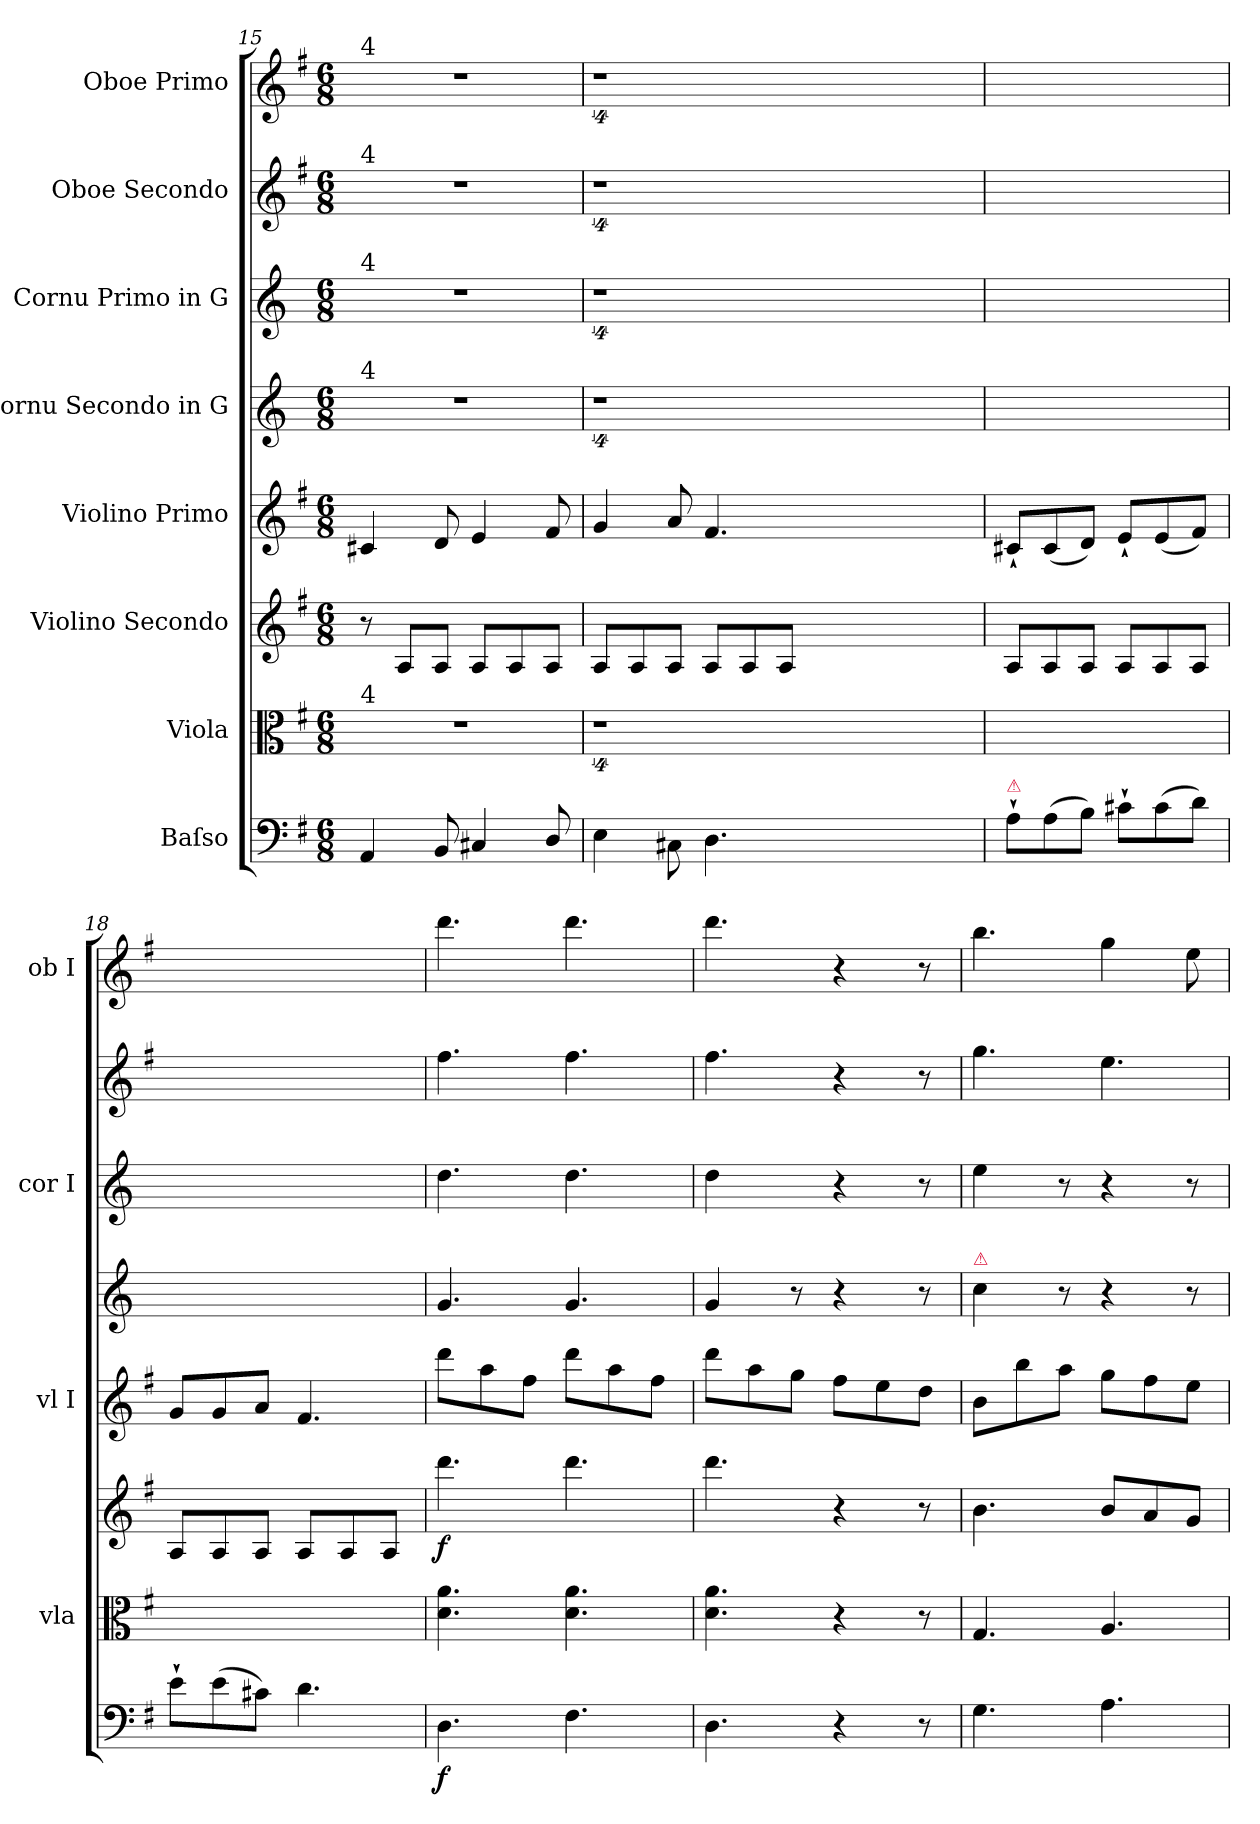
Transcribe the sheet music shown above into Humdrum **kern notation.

**kern	**dynam	**kern	**kern	**dynam	**kern	**dynam	**kern	**kern	**kern	**kern
*part8	*part8	*part7	*part6	*part6	*part5	*part5	*part4	*part3	*part2	*part1
*staff8	*staff8	*staff7	*staff6	*staff6	*staff5	*staff5	*staff4	*staff3	*staff2	*staff1
*I"Baſso	*	*I"Viola	*I"Violino Secondo	*	*I"Violino Primo	*	*I"Cornu Secondo in G	*I"Cornu Primo in G	*I"Oboe Secondo	*I"Oboe Primo
*	*	*I'vla	*	*	*I'vl I	*	*	*I'cor I	*	*I'ob I
*clefF4	*	*clefC3	*clefG2	*	*clefG2	*	*clefG2	*clefG2	*clefG2	*clefG2
*	*	*	*	*	*	*	*ITrd3c5	*ITrd3c5	*	*
*k[f#]	*	*k[f#]	*k[f#]	*	*k[f#]	*	*k[f#]	*k[f#]	*k[f#]	*k[f#]
*G:	*	*G:	*G:	*	*G:	*	*G:	*G:	*G:	*G:
*M6/8	*	*M6/8	*M6/8	*	*M6/8	*	*M6/8	*M6/8	*M6/8	*M6/8
=15	=15	=15	=15	=15	=15	=15	=15	=15	=15	=15
!	!	!	!	!	!	!	!	!	!	!LO:TX:a:t=4
!	!	!	!	!	!	!	!	!	!LO:TX:a:t=4	!
!	!	!	!	!	!	!	!	!LO:TX:a:t=4	!	!
!	!	!	!	!	!	!	!LO:TX:a:t=4	!	!	!
!	!	!LO:TX:a:t=4	!	!	!	!	!	!	!	!
!	!LO:DY:b	!	!	!LO:DY:b	!	!LO:DY:b	!	!	!	!
4AA/	p&colon;	2.r	8r	p&colon;	4c#X/	p&colon;	2.r	2.r	2.r	2.r
.	.	.	8A/L	.	.	.	.	.	.	.
8BB/	.	.	8A/J	.	8d/	.	.	.	.	.
4C#X/	.	.	8A/L	.	4e/	.	.	.	.	.
.	.	.	8A/	.	.	.	.	.	.	.
8D/	.	.	8A/J	.	8f#/	.	.	.	.	.
=16	=16	=16	=16	=16	=16	=16	=16	=16	=16	=16
4E\	.	4%9r	8A/L	.	4g/	.	4%9r	4%9r	4%9r	4%9r
.	.	.	8A/	.	.	.	.	.	.	.
8C#X\	.	.	8A/J	.	8a/	.	.	.	.	.
4.D\	.	.	8A/L	.	4.f#/	.	.	.	.	.
.	.	.	8A/	.	.	.	.	.	.	.
.	.	.	8A/J	.	.	.	.	.	.	.
1.ryy	.	.	1.ryy	.	1.ryy	.	.	.	.	.
=17	=17	=17	=17	=17	=17	=17	=17	=17	=17	=17
!LO:TX:a:color=crimson:t=⚠	!	!	!	!	!	!	!	!	!	!
8A`\L	.	2.ryy	8A/L	.	8c#X`/L	.	2.ryy	2.ryy	2.ryy	2.ryy
(8A\	.	.	8A/	.	(8c#/	.	.	.	.	.
8B\J)	.	.	8A/J	.	8d/J)	.	.	.	.	.
8c#X`\L	.	.	8A/L	.	8e`/L	.	.	.	.	.
(8c#\	.	.	8A/	.	(8e/	.	.	.	.	.
8d\J)	.	.	8A/J	.	8f#/J)	.	.	.	.	.
=18	=18	=18	=18	=18	=18	=18	=18	=18	=18	=18
8e`\L	.	2.ryy	8A/L	.	8g/L	.	2.ryy	2.ryy	2.ryy	2.ryy
(8e\	.	.	8A/	.	8g/	.	.	.	.	.
8c#X\J)	.	.	8A/J	.	8a/J	.	.	.	.	.
4.d\	.	.	8A/L	.	4.f#/	.	.	.	.	.
.	.	.	8A/	.	.	.	.	.	.	.
.	.	.	8A/J	.	.	.	.	.	.	.
=19	=19	=19	=19	=19	=19	=19	=19	=19	=19	=19
4.D\	f	4.d\ 4.a\	4.ddd\	f	8ddd\L	.	4.d/	4.a\	4.ff#\	4.ddd\
.	.	.	.	.	8aa\	.	.	.	.	.
.	.	.	.	.	8ff#\J	.	.	.	.	.
4.F#\	.	4.d\ 4.a\	4.ddd\	.	8ddd\L	.	4.d/	4.a\	4.ff#\	4.ddd\
.	.	.	.	.	8aa\	.	.	.	.	.
.	.	.	.	.	8ff#\J	.	.	.	.	.
=20	=20	=20	=20	=20	=20	=20	=20	=20	=20	=20
!	!	!	!	!	!	!	!	!LO:N:vis=4	!	!
4.D\	.	4.d\ 4.a\	4.ddd\	.	8ddd\L	.	4d/	4.a\	4.ff#\	4.ddd\
.	.	.	.	.	8aa\	.	.	.	.	.
.	.	.	.	.	8gg\J	.	8r	.	.	.
4r	.	4r	4r	.	8ff#\L	.	4r	4r	4r	4r
.	.	.	.	.	8ee\	.	.	.	.	.
8r	.	8r	8r	.	8dd\J	.	8r	8r	8r	8r
=21	=21	=21	=21	=21	=21	=21	=21	=21	=21	=21
!	!	!	!	!	!	!	!LO:TX:a:color=crimson:t=⚠	!	!	!
4.G\	.	4.G/	4.b\	.	8b\L	.	4g\	4b\	4.gg\	4.bb\
.	.	.	.	.	8bb\	.	.	.	.	.
.	.	.	.	.	8aa\J	.	8r	8r	.	.
4.A\	.	4.A/	8b/L	.	8gg\L	.	4r	4r	4.ee\	4gg\
.	.	.	8a/	.	8ff#\	.	.	.	.	.
.	.	.	8g/J	.	8ee\J	.	8r	8r	.	8ee\
=	=	=	=	=	=	=	=	=	=	=
*-	*-	*-	*-	*-	*-	*-	*-	*-	*-	*-
